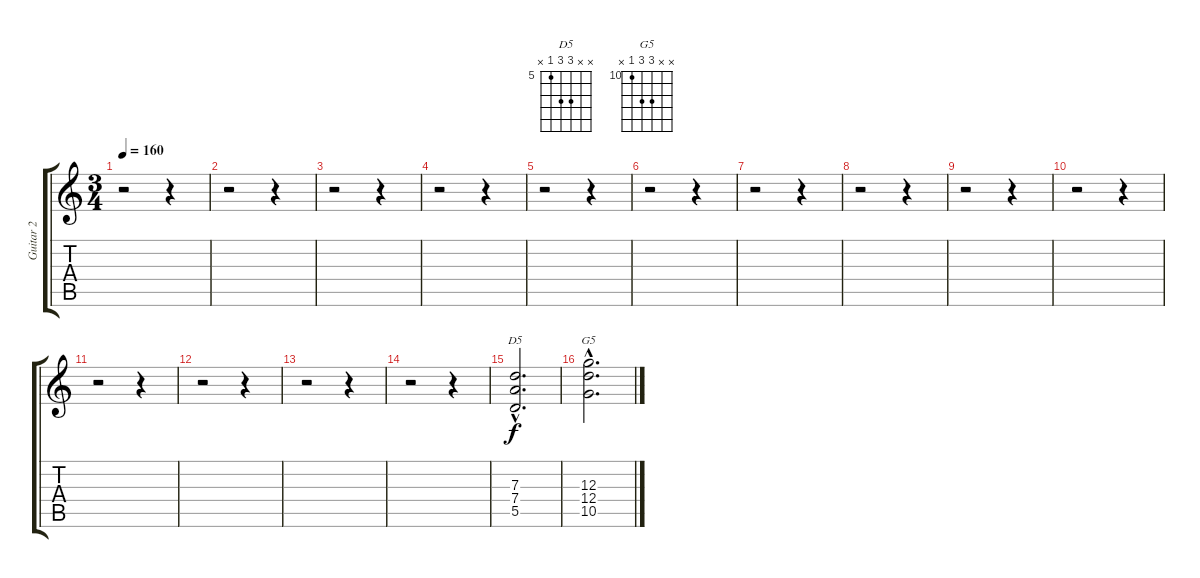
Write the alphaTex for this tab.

\track ("Guitar 2" "Guitar 2") {instrument distortionguitar}
\staff {score tabs}
\tuning (E4 B3 G3 D3 A2 E2) {hide}
\chord ("D5" x x 7 7 5 x) {firstfret 5}
\chord ("G5" x x 12 12 10 x) {firstfret 10}
\ts (3 4)
\tempo 160
\clef g2
\ks c
r.2{dy f} r.4 |
r.2 r.4 |
r.2 r.4 |
r.2 r.4 |
r.2 r.4 |
r.2 r.4 |
r.2 r.4 |
r.2 r.4 |
r.2 r.4 |
r.2 r.4 |
r.2 r.4 |
r.2 r.4 |
r.2 r.4 |
r.2 r.4 |
(7.3{hac} 7.4{hac} 5.5{hac}).2{d ch "D5"} |
(12.3{hac} 12.4{hac} 10.5{hac}).2{d ch "G5"}
